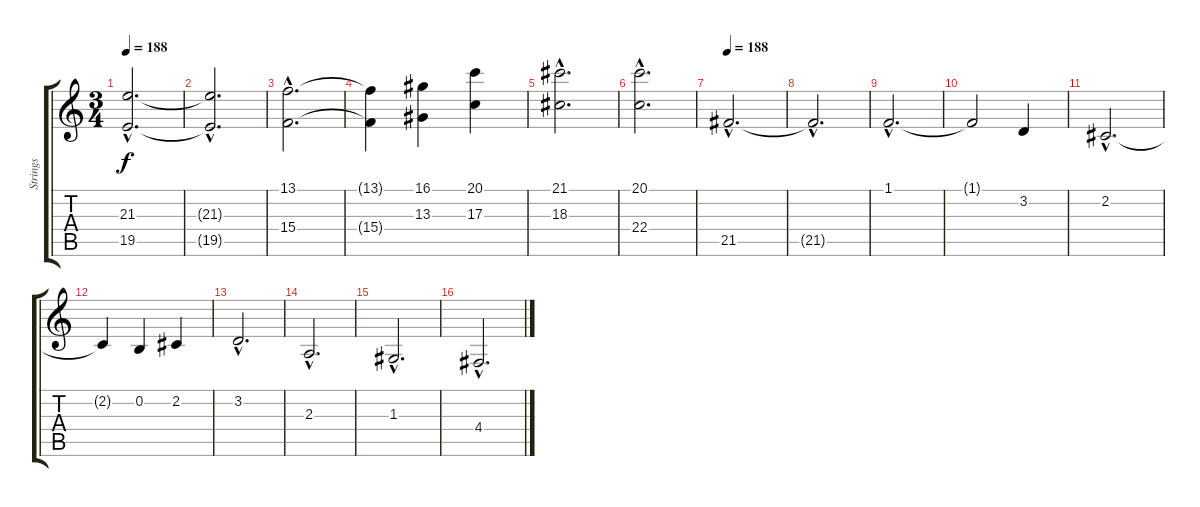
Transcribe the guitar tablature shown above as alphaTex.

\track ("Strings" "Strings") {instrument stringensemble2}
\staff {score tabs}
\tuning (E4 B3 G3 D3 A2 E2) {hide}
\ts (3 4)
\tempo 188
\clef g2
\ks c
(21.3{hac} 19.5{hac}).2{d dy f} |
(21.3{hac t} 19.5{hac t}).2{d} |
(13.1{hac} 15.4{hac}).2{d} |
(13.1{t} 15.4{t}).4 (16.1 13.3).4 (20.1 17.3).4 |
(21.1{hac} 18.3{hac}).2{d} |
(20.1{hac} 22.4{hac}).2{d} |
\tempo 188
21.5{hac}.2{d volume 14} |
21.5{hac t}.2{d} |
1.1{hac}.2{d} |
1.1{t}.2 3.2.4 |
2.2{hac}.2{d} |
2.2{t}.4 0.2.4 2.2.4 |
3.2{hac}.2{d} |
2.3{hac}.2{d} |
1.3{hac}.2{d} |
4.4{hac}.2{d}
